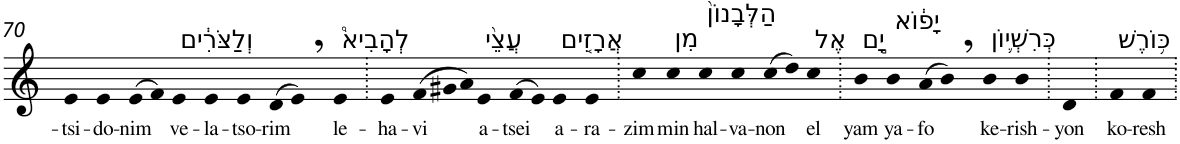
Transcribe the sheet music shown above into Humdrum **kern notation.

**kern	**text
*part1	*part1
*staff1	*staff1
*I"Piano	*
*I'Pno	*
!!LO:PB:g=z
*clefG2	*
*k[]	*
=70	=70
!	!LO:LY:b
4e	-tsi-
!	!LO:LY:b
4e	-do-
!	!LO:LY:b
(>8e	-nim
8f)	.
!LO:TX:a:t=וְלַצֹּרִ֔ים	!
!	!LO:LY:b
4e	ve-
!	!LO:LY:b
4e	-la-
!	!LO:LY:b
4e	-tso-
!	!LO:LY:b
(>8d	-rim
8e,)	.
!LO:TX:a:t=לְהָבִיא֩	!
!	!LO:LY:b
4e	le-
=71.	=71.
!	!LO:LY:b
4e	-ha-
*Xtuplet	*
!	!LO:LY:b
(>12f	-vi
12g#X	.
12a)	.
!LO:TX:a:t=עֲצֵ֨י	!
!	!LO:LY:b
4e	a-
!	!LO:LY:b
(>8f	-tsei
8e)	.
!LO:TX:a:t=אֲרָזִ֤ים	!
!	!LO:LY:b
4e	a-
!	!LO:LY:b
4e	-ra-
=72.	=72.
!	!LO:LY:b
4cc	-zim
!LO:TX:a:t=מִן	!
!	!LO:LY:b
4cc	min
!LO:TX:a:t=הַלְּבָנוֹן֙	!
!	!LO:LY:b
4cc	hal-
!	!LO:LY:b
4cc	-va-
!	!LO:LY:b
(>8cc	-non
8dd)	.
!LO:TX:a:t=אֶל	!
!	!LO:LY:b
4cc	el
=73.	=73.
!LO:TX:a:t=יָ֣ם	!
!	!LO:LY:b
4b	yam
!LO:TX:a:t=יָפ֔וֹא	!
!	!LO:LY:b
4b	ya-
!	!LO:LY:b
(>8a	-fo
8b,)	.
!LO:TX:a:t=כְּרִשְׁי֛וֹן	!
!	!LO:LY:b
4b	ke-
!	!LO:LY:b
4b	-rish-
=74.	=74.
!	!LO:LY:b
4d	-yon
=75.	=75.
!LO:TX:a:t=כּ֥וֹרֶשׁ	!
!	!LO:LY:b
4f	ko-
!	!LO:LY:b
4f	-resh
=.	=.
*-	*-
